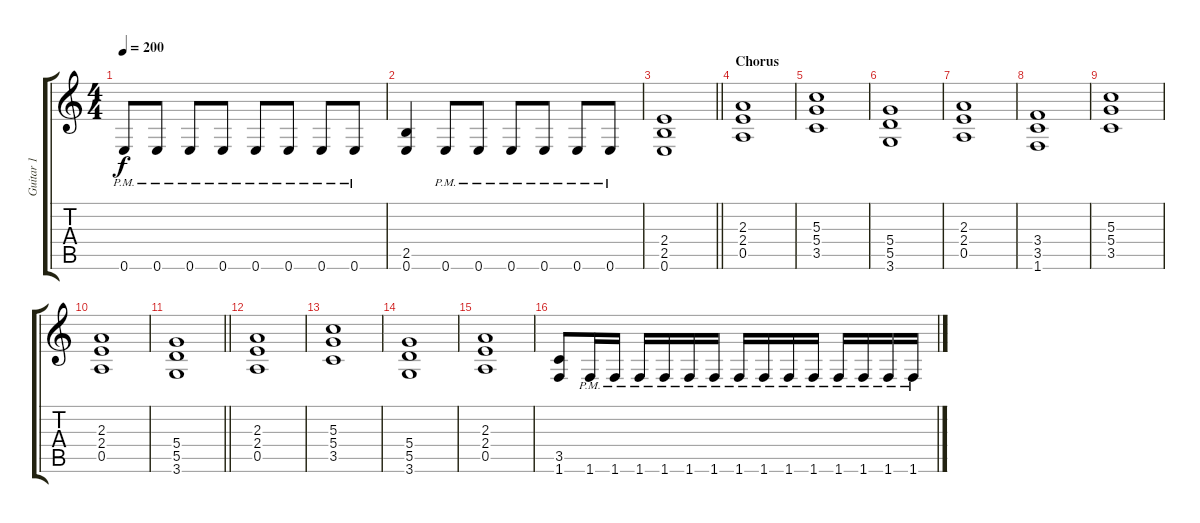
\track ("Guitar 1" "Guitar 1") {instrument distortionguitar}
\staff {score tabs}
\tuning (E4 B3 G3 D3 A2 E2) {hide}
\ts (4 4)
\tempo 200
\clef g2
\ks c
0.6{pm}.8{dy f} 0.6{pm}.8 0.6{pm}.8 0.6{pm}.8 0.6{pm}.8 0.6{pm}.8 0.6{pm}.8 0.6{pm}.8 |
(2.5 0.6).4 0.6{pm}.8 0.6{pm}.8 0.6{pm}.8 0.6{pm}.8 0.6{pm}.8 0.6{pm}.8 |
\barLineRight lightlight
(2.4 2.5 0.6).1 |
\section ("" "Chorus")
(2.3 2.4 0.5).1 |
(5.3 5.4 3.5).1 |
(5.4 5.5 3.6).1 |
(2.3 2.4 0.5).1 |
(3.4 3.5 1.6).1 |
(5.3 5.4 3.5).1 |
(2.3 2.4 0.5).1 |
\barLineRight lightlight
(5.4 5.5 3.6).1 |
\section ("" "")
(2.3 2.4 0.5).1 |
(5.3 5.4 3.5).1 |
(5.4 5.5 3.6).1 |
(2.3 2.4 0.5).1 |
(3.5 1.6).8 1.6{pm}.16 1.6{pm}.16 1.6{pm}.16 1.6{pm}.16 1.6{pm}.16 1.6{pm}.16 1.6{pm}.16 1.6{pm}.16 1.6{pm}.16 1.6{pm}.16 1.6{pm}.16 1.6{pm}.16 1.6{pm}.16 1.6{pm}.16
